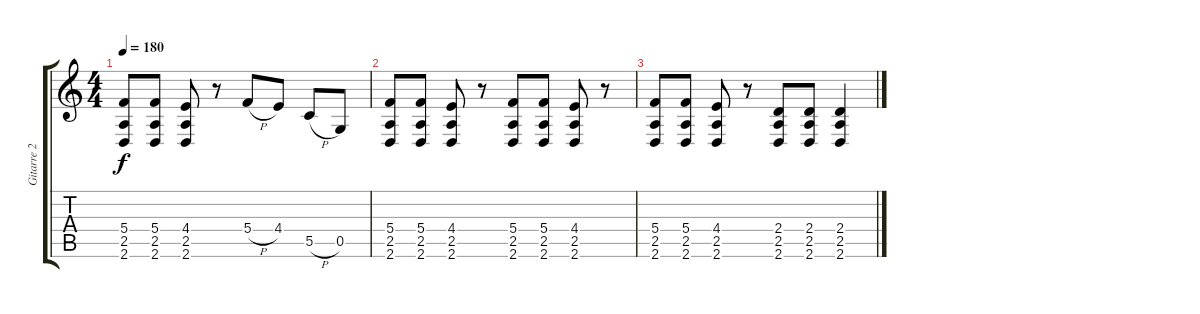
\track ("Gitarre 2" "Gitarre 2") {instrument overdrivenguitar}
\staff {score tabs}
\tuning (D4 A3 F3 C3 G2 C2) {hide}
\ts (4 4)
\tempo 180
\clef g2
\ks c
(5.4 2.5 2.6).8{dy f} (5.4 2.5 2.6).8 (4.4 2.5 2.6).8 r.8 5.4{h}.8 4.4.8 5.5{h}.8 0.5.8 |
(5.4 2.5 2.6).8 (5.4 2.5 2.6).8 (4.4 2.5 2.6).8 r.8 (5.4 2.5 2.6).8 (5.4 2.5 2.6).8 (4.4 2.5 2.6).8 r.8 |
(5.4 2.5 2.6).8 (5.4 2.5 2.6).8 (4.4 2.5 2.6).8 r.8 (2.4 2.5 2.6).8 (2.4 2.5 2.6).8 (2.4 2.5 2.6).4
